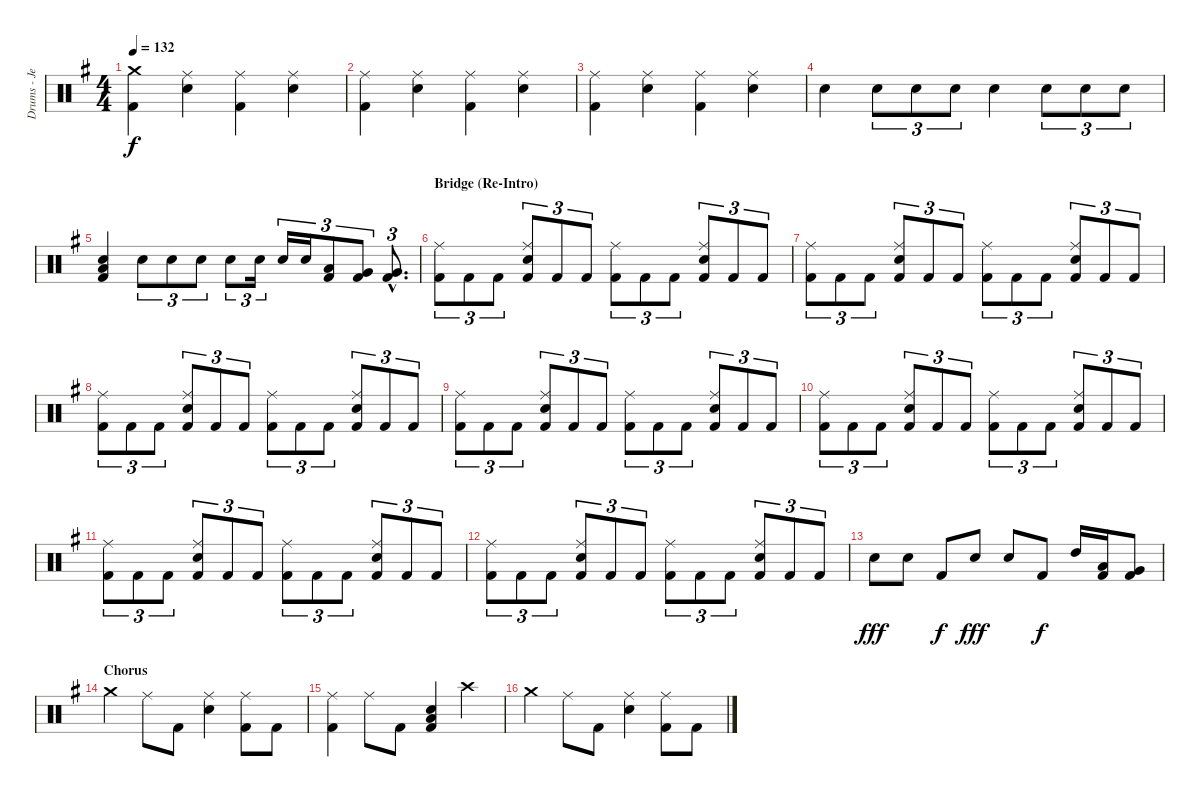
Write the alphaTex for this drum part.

\track ("Drums - Jeroen Simons " "Drums - Je") {instrument percussion}
\staff {score}
\articulation defaults
\ts (4 4)
\tempo 132
\clef neutral
\ks g
("Crash medium (hit)" "Kick (hit) 2").4{dy f} ("Ride (middle)" "Electric Snare (hit)").4 ("Ride (middle)" "Kick (hit) 2").4 ("Ride (middle)" "Electric Snare (hit)").4 |
("Ride (middle)" "Kick (hit) 2").4 ("Ride (middle)" "Electric Snare (hit)").4 ("Ride (middle)" "Kick (hit) 2").4 ("Ride (middle)" "Electric Snare (hit)").4 |
("Ride (middle)" "Kick (hit) 2").4 ("Ride (middle)" "Electric Snare (hit)").4 ("Ride (middle)" "Kick (hit) 2").4 ("Ride (middle)" "Electric Snare (hit)").4 |
"Electric Snare (hit)".4 "Electric Snare (hit)".8{tu (3 2)} "Electric Snare (hit)".8{tu (3 2)} "Electric Snare (hit)".8{tu (3 2)} "Electric Snare (hit)".4 "Electric Snare (hit)".8{tu (3 2)} "Electric Snare (hit)".8{tu (3 2)} "Electric Snare (hit)".8{tu (3 2)} |
("Low Tom (hit)" "Electric Snare (hit)" "Kick (hit) 2").4 "Electric Snare (hit)".8{tu (3 2)} "Electric Snare (hit)".8{tu (3 2)} "Electric Snare (hit)".8{tu (3 2)} "Electric Snare (hit)".8{tu (3 2)} "Electric Snare (hit)".16{tu (3 2)} "Electric Snare (hit)".16{tu (3 2)} "Electric Snare (hit)".16{tu (3 2)} ("Low Tom (hit)" "Kick (hit) 2").8{tu (3 2)} ("Very Low Tom (hit)" "Kick (hit) 2").8{tu (3 2)} ("Very Low Tom (hit)"{hac} "Kick (hit) 2"{hac}).8{d tu (3 2)} |
\section ("" "Bridge (Re-Intro)")
("Ride (middle)" "Kick (hit) 2").8{tu (3 2)} "Kick (hit) 2".8{tu (3 2)} "Kick (hit) 2".8{tu (3 2)} ("Ride (middle)" "Electric Snare (hit)" "Kick (hit) 2").8{tu (3 2)} "Kick (hit) 2".8{tu (3 2)} "Kick (hit) 2".8{tu (3 2)} ("Ride (middle)" "Kick (hit) 2").8{tu (3 2)} "Kick (hit) 2".8{tu (3 2)} "Kick (hit) 2".8{tu (3 2)} ("Ride (middle)" "Electric Snare (hit)" "Kick (hit) 2").8{tu (3 2)} "Kick (hit) 2".8{tu (3 2)} "Kick (hit) 2".8{tu (3 2)} |
("Ride (middle)" "Kick (hit) 2").8{tu (3 2)} "Kick (hit) 2".8{tu (3 2)} "Kick (hit) 2".8{tu (3 2)} ("Ride (middle)" "Electric Snare (hit)" "Kick (hit) 2").8{tu (3 2)} "Kick (hit) 2".8{tu (3 2)} "Kick (hit) 2".8{tu (3 2)} ("Ride (middle)" "Kick (hit) 2").8{tu (3 2)} "Kick (hit) 2".8{tu (3 2)} "Kick (hit) 2".8{tu (3 2)} ("Ride (middle)" "Electric Snare (hit)" "Kick (hit) 2").8{tu (3 2)} "Kick (hit) 2".8{tu (3 2)} "Kick (hit) 2".8{tu (3 2)} |
("Ride (middle)" "Kick (hit) 2").8{tu (3 2)} "Kick (hit) 2".8{tu (3 2)} "Kick (hit) 2".8{tu (3 2)} ("Ride (middle)" "Electric Snare (hit)" "Kick (hit) 2").8{tu (3 2)} "Kick (hit) 2".8{tu (3 2)} "Kick (hit) 2".8{tu (3 2)} ("Ride (middle)" "Kick (hit) 2").8{tu (3 2)} "Kick (hit) 2".8{tu (3 2)} "Kick (hit) 2".8{tu (3 2)} ("Ride (middle)" "Electric Snare (hit)" "Kick (hit) 2").8{tu (3 2)} "Kick (hit) 2".8{tu (3 2)} "Kick (hit) 2".8{tu (3 2)} |
("Ride (middle)" "Kick (hit) 2").8{tu (3 2)} "Kick (hit) 2".8{tu (3 2)} "Kick (hit) 2".8{tu (3 2)} ("Ride (middle)" "Electric Snare (hit)" "Kick (hit) 2").8{tu (3 2)} "Kick (hit) 2".8{tu (3 2)} "Kick (hit) 2".8{tu (3 2)} ("Ride (middle)" "Kick (hit) 2").8{tu (3 2)} "Kick (hit) 2".8{tu (3 2)} "Kick (hit) 2".8{tu (3 2)} ("Ride (middle)" "Electric Snare (hit)" "Kick (hit) 2").8{tu (3 2)} "Kick (hit) 2".8{tu (3 2)} "Kick (hit) 2".8{tu (3 2)} |
("Ride (middle)" "Kick (hit) 2").8{tu (3 2)} "Kick (hit) 2".8{tu (3 2)} "Kick (hit) 2".8{tu (3 2)} ("Ride (middle)" "Electric Snare (hit)" "Kick (hit) 2").8{tu (3 2)} "Kick (hit) 2".8{tu (3 2)} "Kick (hit) 2".8{tu (3 2)} ("Ride (middle)" "Kick (hit) 2").8{tu (3 2)} "Kick (hit) 2".8{tu (3 2)} "Kick (hit) 2".8{tu (3 2)} ("Ride (middle)" "Electric Snare (hit)" "Kick (hit) 2").8{tu (3 2)} "Kick (hit) 2".8{tu (3 2)} "Kick (hit) 2".8{tu (3 2)} |
("Ride (middle)" "Kick (hit) 2").8{tu (3 2)} "Kick (hit) 2".8{tu (3 2)} "Kick (hit) 2".8{tu (3 2)} ("Ride (middle)" "Electric Snare (hit)" "Kick (hit) 2").8{tu (3 2)} "Kick (hit) 2".8{tu (3 2)} "Kick (hit) 2".8{tu (3 2)} ("Ride (middle)" "Kick (hit) 2").8{tu (3 2)} "Kick (hit) 2".8{tu (3 2)} "Kick (hit) 2".8{tu (3 2)} ("Ride (middle)" "Electric Snare (hit)" "Kick (hit) 2").8{tu (3 2)} "Kick (hit) 2".8{tu (3 2)} "Kick (hit) 2".8{tu (3 2)} |
("Ride (middle)" "Kick (hit) 2").8{tu (3 2)} "Kick (hit) 2".8{tu (3 2)} "Kick (hit) 2".8{tu (3 2)} ("Ride (middle)" "Electric Snare (hit)" "Kick (hit) 2").8{tu (3 2)} "Kick (hit) 2".8{tu (3 2)} "Kick (hit) 2".8{tu (3 2)} ("Ride (middle)" "Kick (hit) 2").8{tu (3 2)} "Kick (hit) 2".8{tu (3 2)} "Kick (hit) 2".8{tu (3 2)} ("Ride (middle)" "Electric Snare (hit)" "Kick (hit) 2").8{tu (3 2)} "Kick (hit) 2".8{tu (3 2)} "Kick (hit) 2".8{tu (3 2)} |
"Electric Snare (hit)".8{dy fff} "Electric Snare (hit)".8 "Kick (hit) 2".8{dy f} "Electric Snare (hit)".8{dy fff} "Electric Snare (hit)".8 "Kick (hit) 2".8{dy f} "High Tom (hit)".16 ("Low Tom (hit)" "Kick (hit) 2").16 ("Very Low Tom (hit)" "Kick (hit) 2").8 |
\section ("" "Chorus")
"Crash medium (hit)".4 "Ride (middle)".8 "Kick (hit) 2".8 ("Ride (middle)" "Electric Snare (hit)").4 ("Ride (middle)" "Kick (hit) 2").8 "Kick (hit) 2".8 |
("Ride (middle)" "Kick (hit) 2").4 "Ride (middle)".8 "Kick (hit) 2".8 ("Low Tom (hit)" "Electric Snare (hit)" "Kick (hit) 2").4 "Crash high (hit)".4 |
"Crash medium (hit)".4 "Ride (middle)".8 "Kick (hit) 2".8 ("Ride (middle)" "Electric Snare (hit)").4 ("Ride (middle)" "Kick (hit) 2").8 "Kick (hit) 2".8
